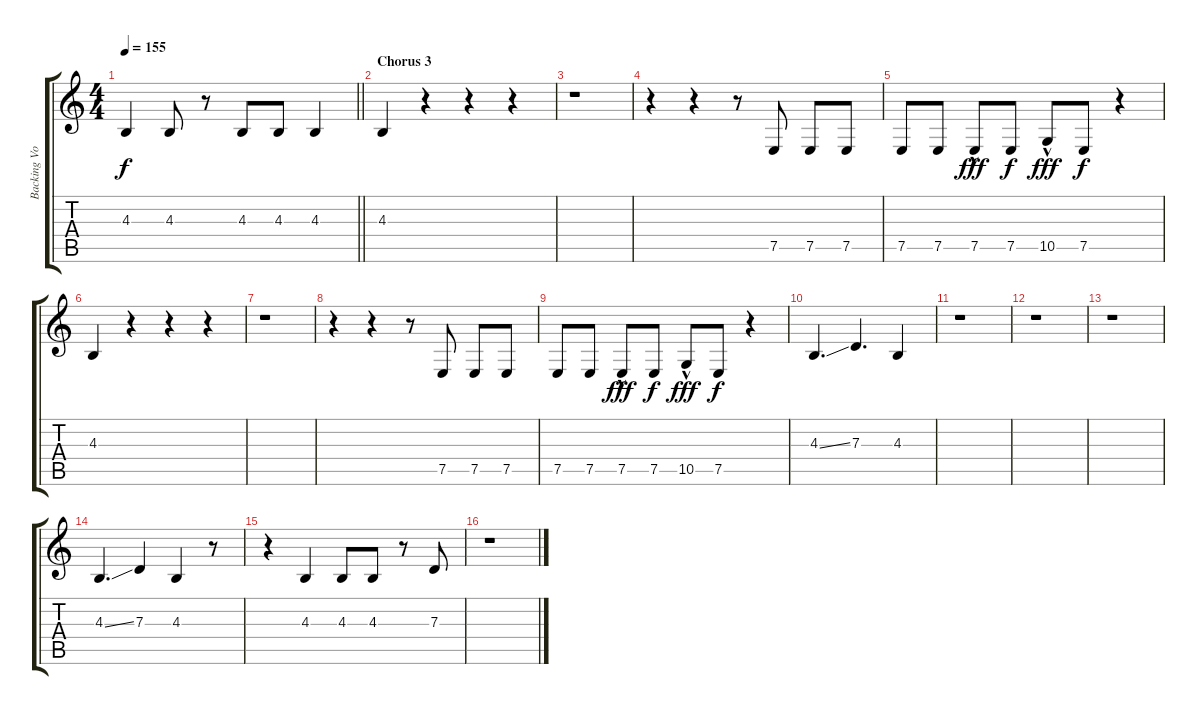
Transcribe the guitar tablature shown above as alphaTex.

\track ("Backing Vocals" "Backing Vo") {instrument tenorsax}
\staff {score tabs}
\tuning (E4 B3 G3 D3 A2 E2) {hide}
\ts (4 4)
\tempo 155
\clef g2
\barLineRight lightlight
\ks c
4.3.4{dy f} 4.3.8 r.8 4.3.8 4.3.8 4.3.4 |
\section ("" "Chorus 3")
4.3.4 r.4 r.4 r.4 |
r.1 |
r.4 r.4 r.8 7.5.8 7.5.8 7.5.8 |
7.5.8 7.5.8 7.5{hac}.8{dy fff} 7.5.8{dy f} 10.5{hac}.8{dy fff} 7.5.8{dy f} r.4 |
4.3.4 r.4 r.4 r.4 |
r.1 |
r.4 r.4 r.8 7.5.8 7.5.8 7.5.8 |
7.5.8 7.5.8 7.5{hac}.8{dy fff} 7.5.8{dy f} 10.5{hac}.8{dy fff} 7.5.8{dy f} r.4 |
4.3{ss}.4{d} 7.3.4{d} 4.3.4 |
r.1 |
r.1 |
r.1 |
4.3{ss}.4{d} 7.3.4 4.3.4 r.8 |
r.4 4.3.4 4.3.8 4.3.8 r.8 7.3.8 |
r.1
